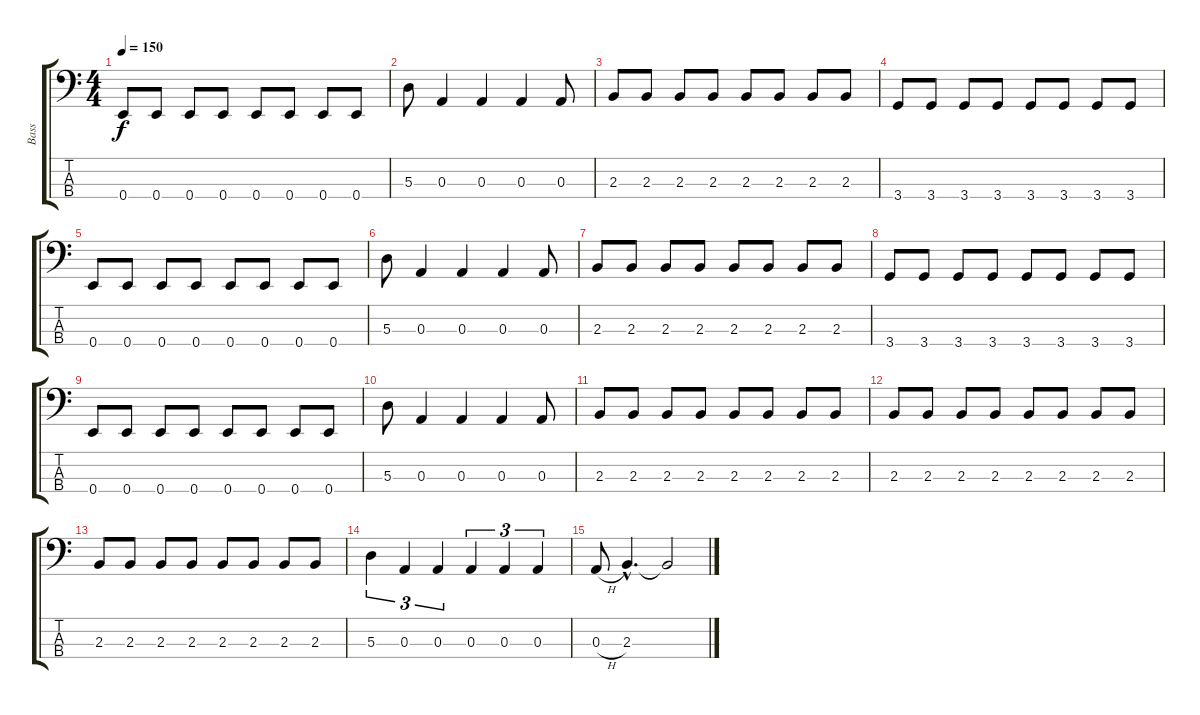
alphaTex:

\track ("Bass" "Bass") {instrument electricbassfinger}
\staff {score tabs}
\tuning (G2 D2 A1 E1) {hide}
\ts (4 4)
\tempo 150
\clef f4
\ks c
0.4.8{dy f} 0.4.8 0.4.8 0.4.8 0.4.8 0.4.8 0.4.8 0.4.8 |
5.3.8 0.3.4 0.3.4 0.3.4 0.3.8 |
2.3.8 2.3.8 2.3.8 2.3.8 2.3.8 2.3.8 2.3.8 2.3.8 |
3.4.8 3.4.8 3.4.8 3.4.8 3.4.8 3.4.8 3.4.8 3.4.8 |
0.4.8 0.4.8 0.4.8 0.4.8 0.4.8 0.4.8 0.4.8 0.4.8 |
5.3.8 0.3.4 0.3.4 0.3.4 0.3.8 |
2.3.8 2.3.8 2.3.8 2.3.8 2.3.8 2.3.8 2.3.8 2.3.8 |
3.4.8 3.4.8 3.4.8 3.4.8 3.4.8 3.4.8 3.4.8 3.4.8 |
0.4.8 0.4.8 0.4.8 0.4.8 0.4.8 0.4.8 0.4.8 0.4.8 |
5.3.8 0.3.4 0.3.4 0.3.4 0.3.8 |
2.3.8 2.3.8 2.3.8 2.3.8 2.3.8 2.3.8 2.3.8 2.3.8 |
2.3.8 2.3.8 2.3.8 2.3.8 2.3.8 2.3.8 2.3.8 2.3.8 |
2.3.8 2.3.8 2.3.8 2.3.8 2.3.8 2.3.8 2.3.8 2.3.8 |
5.3.4{tu (3 2)} 0.3.4{tu (3 2)} 0.3.4{tu (3 2)} 0.3.4{tu (3 2)} 0.3.4{tu (3 2)} 0.3.4{tu (3 2)} |
0.3{h}.8 2.3{hac}.4{d} 2.3{t}.2
